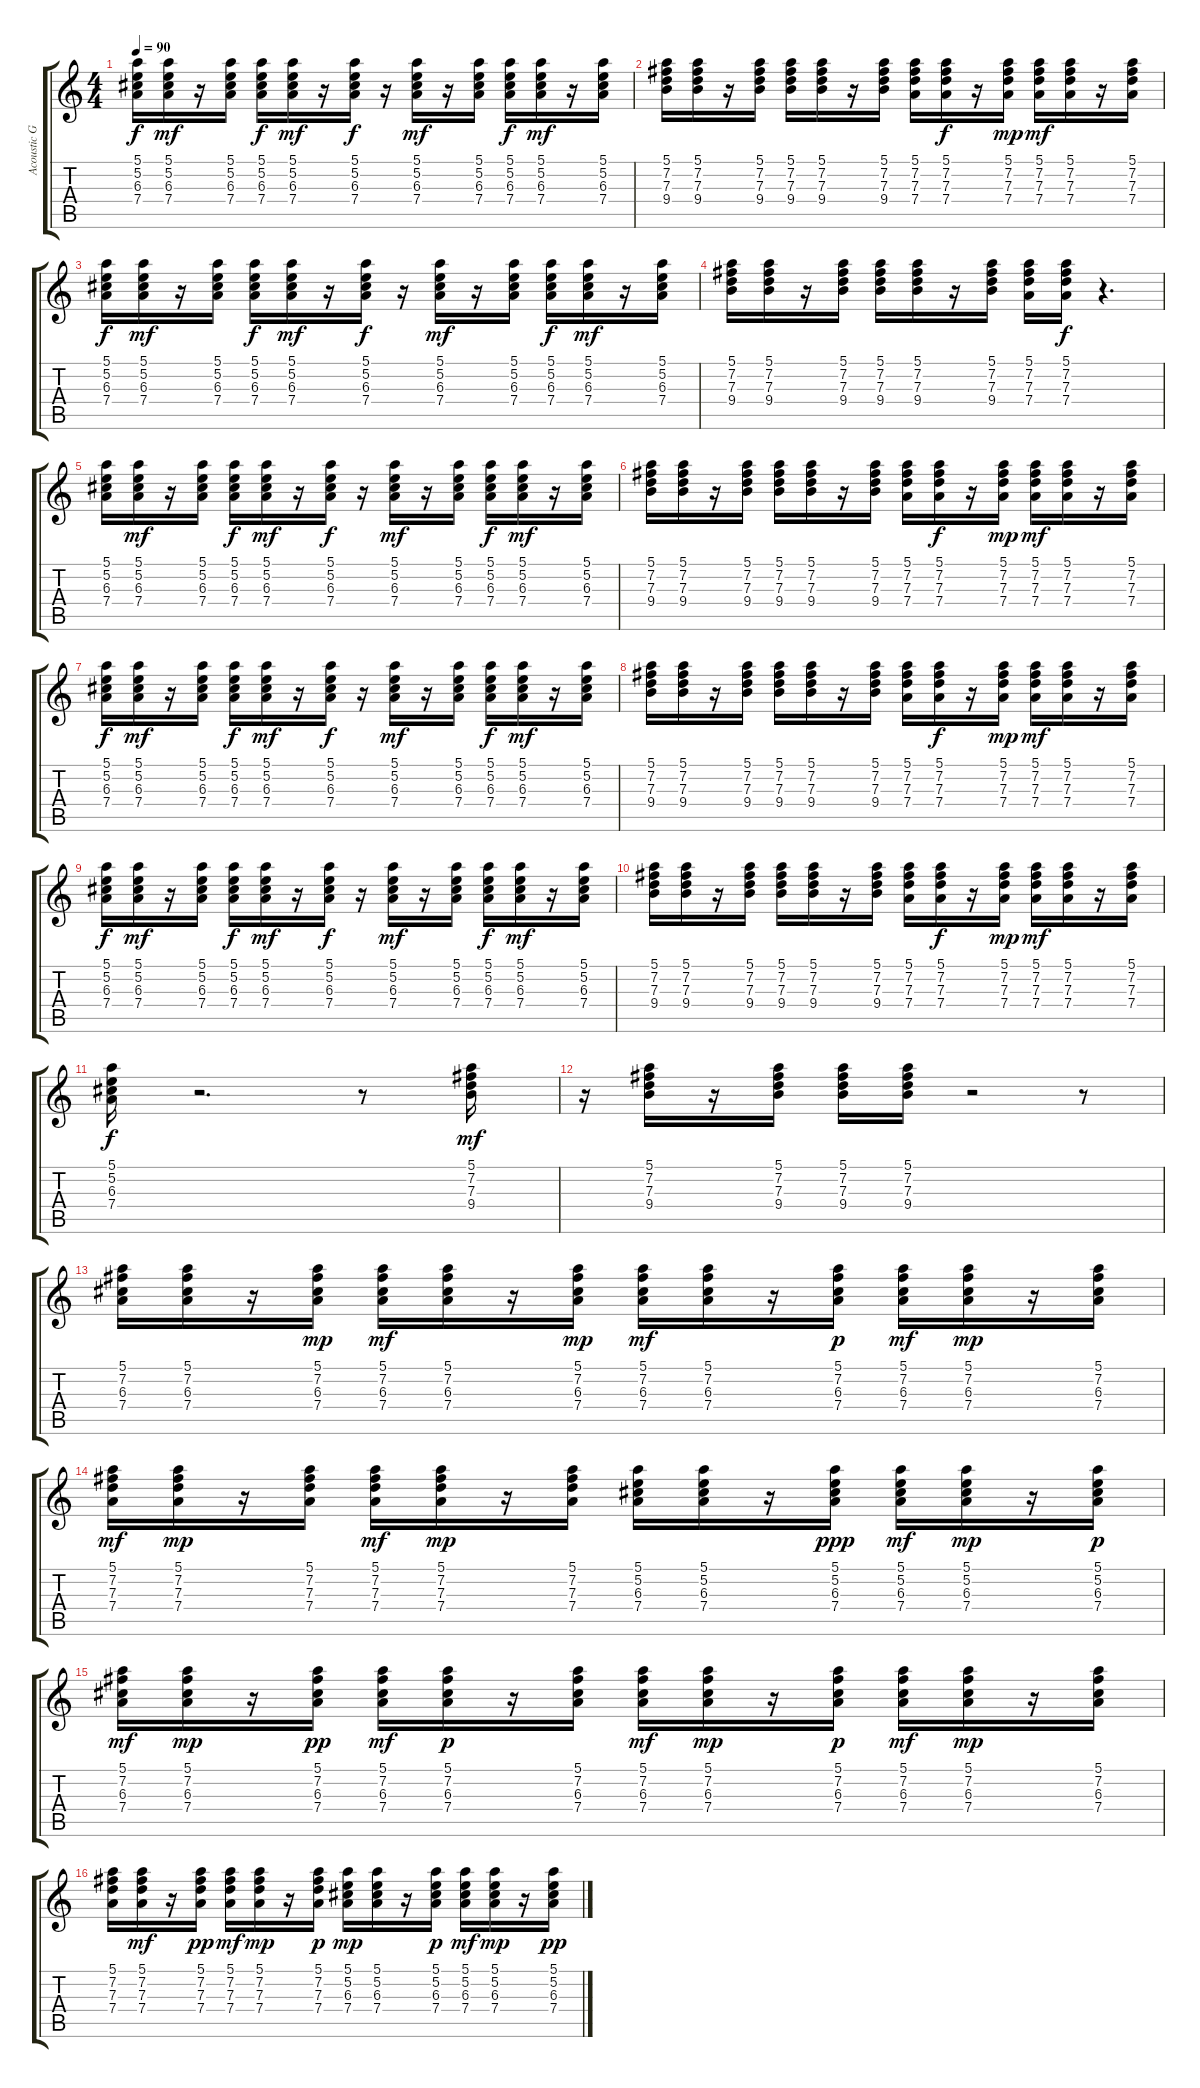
\track ("Acoustic Guitar 1" "Acoustic G") {instrument acousticguitarnylon}
\staff {score tabs}
\tuning (E4 B3 G3 D3 A2 E2) {hide}
\ts (4 4)
\tempo 90
\clef g2
\ks c
(5.1 5.2 6.3 7.4).16{dy f} (5.1 5.2 6.3 7.4).16{dy mf} r.16 (5.1 5.2 6.3 7.4).16 (5.1 5.2 6.3 7.4).16{dy f} (5.1 5.2 6.3 7.4).16{dy mf} r.16 (5.1 5.2 6.3 7.4).16{dy f} r.16 (5.1 5.2 6.3 7.4).16{dy mf} r.16 (5.1 5.2 6.3 7.4).16 (5.1 5.2 6.3 7.4).16{dy f} (5.1 5.2 6.3 7.4).16{dy mf} r.16 (5.1 5.2 6.3 7.4).16 |
(5.1 7.2 7.3 9.4).16 (5.1 7.2 7.3 9.4).16 r.16 (5.1 7.2 7.3 9.4).16 (5.1 7.2 7.3 9.4).16 (5.1 7.2 7.3 9.4).16 r.16 (5.1 7.2 7.3 9.4).16 (5.1 7.2 7.3 7.4).16 (5.1 7.2 7.3 7.4).16{dy f} r.16 (5.1 7.2 7.3 7.4).16{dy mp} (5.1 7.2 7.3 7.4).16{dy mf} (5.1 7.2 7.3 7.4).16 r.16 (5.1 7.2 7.3 7.4).16 |
(5.1 5.2 6.3 7.4).16{dy f} (5.1 5.2 6.3 7.4).16{dy mf} r.16 (5.1 5.2 6.3 7.4).16 (5.1 5.2 6.3 7.4).16{dy f} (5.1 5.2 6.3 7.4).16{dy mf} r.16 (5.1 5.2 6.3 7.4).16{dy f} r.16 (5.1 5.2 6.3 7.4).16{dy mf} r.16 (5.1 5.2 6.3 7.4).16 (5.1 5.2 6.3 7.4).16{dy f} (5.1 5.2 6.3 7.4).16{dy mf} r.16 (5.1 5.2 6.3 7.4).16 |
(5.1 7.2 7.3 9.4).16 (5.1 7.2 7.3 9.4).16 r.16 (5.1 7.2 7.3 9.4).16 (5.1 7.2 7.3 9.4).16 (5.1 7.2 7.3 9.4).16 r.16 (5.1 7.2 7.3 9.4).16 (5.1 7.2 7.3 7.4).16 (5.1 7.2 7.3 7.4).16{dy f} r.4{d} |
(5.1 5.2 6.3 7.4).16 (5.1 5.2 6.3 7.4).16{dy mf} r.16 (5.1 5.2 6.3 7.4).16 (5.1 5.2 6.3 7.4).16{dy f} (5.1 5.2 6.3 7.4).16{dy mf} r.16 (5.1 5.2 6.3 7.4).16{dy f} r.16 (5.1 5.2 6.3 7.4).16{dy mf} r.16 (5.1 5.2 6.3 7.4).16 (5.1 5.2 6.3 7.4).16{dy f} (5.1 5.2 6.3 7.4).16{dy mf} r.16 (5.1 5.2 6.3 7.4).16 |
(5.1 7.2 7.3 9.4).16 (5.1 7.2 7.3 9.4).16 r.16 (5.1 7.2 7.3 9.4).16 (5.1 7.2 7.3 9.4).16 (5.1 7.2 7.3 9.4).16 r.16 (5.1 7.2 7.3 9.4).16 (5.1 7.2 7.3 7.4).16 (5.1 7.2 7.3 7.4).16{dy f} r.16 (5.1 7.2 7.3 7.4).16{dy mp} (5.1 7.2 7.3 7.4).16{dy mf} (5.1 7.2 7.3 7.4).16 r.16 (5.1 7.2 7.3 7.4).16 |
(5.1 5.2 6.3 7.4).16{dy f} (5.1 5.2 6.3 7.4).16{dy mf} r.16 (5.1 5.2 6.3 7.4).16 (5.1 5.2 6.3 7.4).16{dy f} (5.1 5.2 6.3 7.4).16{dy mf} r.16 (5.1 5.2 6.3 7.4).16{dy f} r.16 (5.1 5.2 6.3 7.4).16{dy mf} r.16 (5.1 5.2 6.3 7.4).16 (5.1 5.2 6.3 7.4).16{dy f} (5.1 5.2 6.3 7.4).16{dy mf} r.16 (5.1 5.2 6.3 7.4).16 |
(5.1 7.2 7.3 9.4).16 (5.1 7.2 7.3 9.4).16 r.16 (5.1 7.2 7.3 9.4).16 (5.1 7.2 7.3 9.4).16 (5.1 7.2 7.3 9.4).16 r.16 (5.1 7.2 7.3 9.4).16 (5.1 7.2 7.3 7.4).16 (5.1 7.2 7.3 7.4).16{dy f} r.16 (5.1 7.2 7.3 7.4).16{dy mp} (5.1 7.2 7.3 7.4).16{dy mf} (5.1 7.2 7.3 7.4).16 r.16 (5.1 7.2 7.3 7.4).16 |
(5.1 5.2 6.3 7.4).16{dy f} (5.1 5.2 6.3 7.4).16{dy mf} r.16 (5.1 5.2 6.3 7.4).16 (5.1 5.2 6.3 7.4).16{dy f} (5.1 5.2 6.3 7.4).16{dy mf} r.16 (5.1 5.2 6.3 7.4).16{dy f} r.16 (5.1 5.2 6.3 7.4).16{dy mf} r.16 (5.1 5.2 6.3 7.4).16 (5.1 5.2 6.3 7.4).16{dy f} (5.1 5.2 6.3 7.4).16{dy mf} r.16 (5.1 5.2 6.3 7.4).16 |
(5.1 7.2 7.3 9.4).16 (5.1 7.2 7.3 9.4).16 r.16 (5.1 7.2 7.3 9.4).16 (5.1 7.2 7.3 9.4).16 (5.1 7.2 7.3 9.4).16 r.16 (5.1 7.2 7.3 9.4).16 (5.1 7.2 7.3 7.4).16 (5.1 7.2 7.3 7.4).16{dy f} r.16 (5.1 7.2 7.3 7.4).16{dy mp} (5.1 7.2 7.3 7.4).16{dy mf} (5.1 7.2 7.3 7.4).16 r.16 (5.1 7.2 7.3 7.4).16 |
(5.1 5.2 6.3 7.4).16{dy f} r.2{d} r.8 (5.1 7.2 7.3 9.4).16{dy mf} |
r.16 (5.1 7.2 7.3 9.4).16 r.16 (5.1 7.2 7.3 9.4).16 (5.1 7.2 7.3 9.4).16 (5.1 7.2 7.3 9.4).16 r.2 r.8 |
(5.1 7.2 6.3 7.4).16 (5.1 7.2 6.3 7.4).16 r.16 (5.1 7.2 6.3 7.4).16{dy mp} (5.1 7.2 6.3 7.4).16{dy mf} (5.1 7.2 6.3 7.4).16 r.16 (5.1 7.2 6.3 7.4).16{dy mp} (5.1 7.2 6.3 7.4).16{dy mf} (5.1 7.2 6.3 7.4).16 r.16 (5.1 7.2 6.3 7.4).16{dy p} (5.1 7.2 6.3 7.4).16{dy mf} (5.1 7.2 6.3 7.4).16{dy mp} r.16 (5.1 7.2 6.3 7.4).16 |
(5.1 7.2 7.3 7.4).16{dy mf} (5.1 7.2 7.3 7.4).16{dy mp} r.16 (5.1 7.2 7.3 7.4).16 (5.1 7.2 7.3 7.4).16{dy mf} (5.1 7.2 7.3 7.4).16{dy mp} r.16 (5.1 7.2 7.3 7.4).16 (5.1 5.2 6.3 7.4).16 (5.1 5.2 6.3 7.4).16 r.16 (5.1 5.2 6.3 7.4).16{dy ppp} (5.1 5.2 6.3 7.4).16{dy mf} (5.1 5.2 6.3 7.4).16{dy mp} r.16 (5.1 5.2 6.3 7.4).16{dy p} |
(5.1 7.2 6.3 7.4).16{dy mf} (5.1 7.2 6.3 7.4).16{dy mp} r.16 (5.1 7.2 6.3 7.4).16{dy pp} (5.1 7.2 6.3 7.4).16{dy mf} (5.1 7.2 6.3 7.4).16{dy p} r.16 (5.1 7.2 6.3 7.4).16 (5.1 7.2 6.3 7.4).16{dy mf} (5.1 7.2 6.3 7.4).16{dy mp} r.16 (5.1 7.2 6.3 7.4).16{dy p} (5.1 7.2 6.3 7.4).16{dy mf} (5.1 7.2 6.3 7.4).16{dy mp} r.16 (5.1 7.2 6.3 7.4).16 |
(5.1 7.2 7.3 7.4).16 (5.1 7.2 7.3 7.4).16{dy mf} r.16 (5.1 7.2 7.3 7.4).16{dy pp} (5.1 7.2 7.3 7.4).16{dy mf} (5.1 7.2 7.3 7.4).16{dy mp} r.16 (5.1 7.2 7.3 7.4).16{dy p} (5.1 5.2 6.3 7.4).16{dy mp} (5.1 5.2 6.3 7.4).16 r.16 (5.1 5.2 6.3 7.4).16{dy p} (5.1 5.2 6.3 7.4).16{dy mf} (5.1 5.2 6.3 7.4).16{dy mp} r.16 (5.1 5.2 6.3 7.4).16{dy pp}
